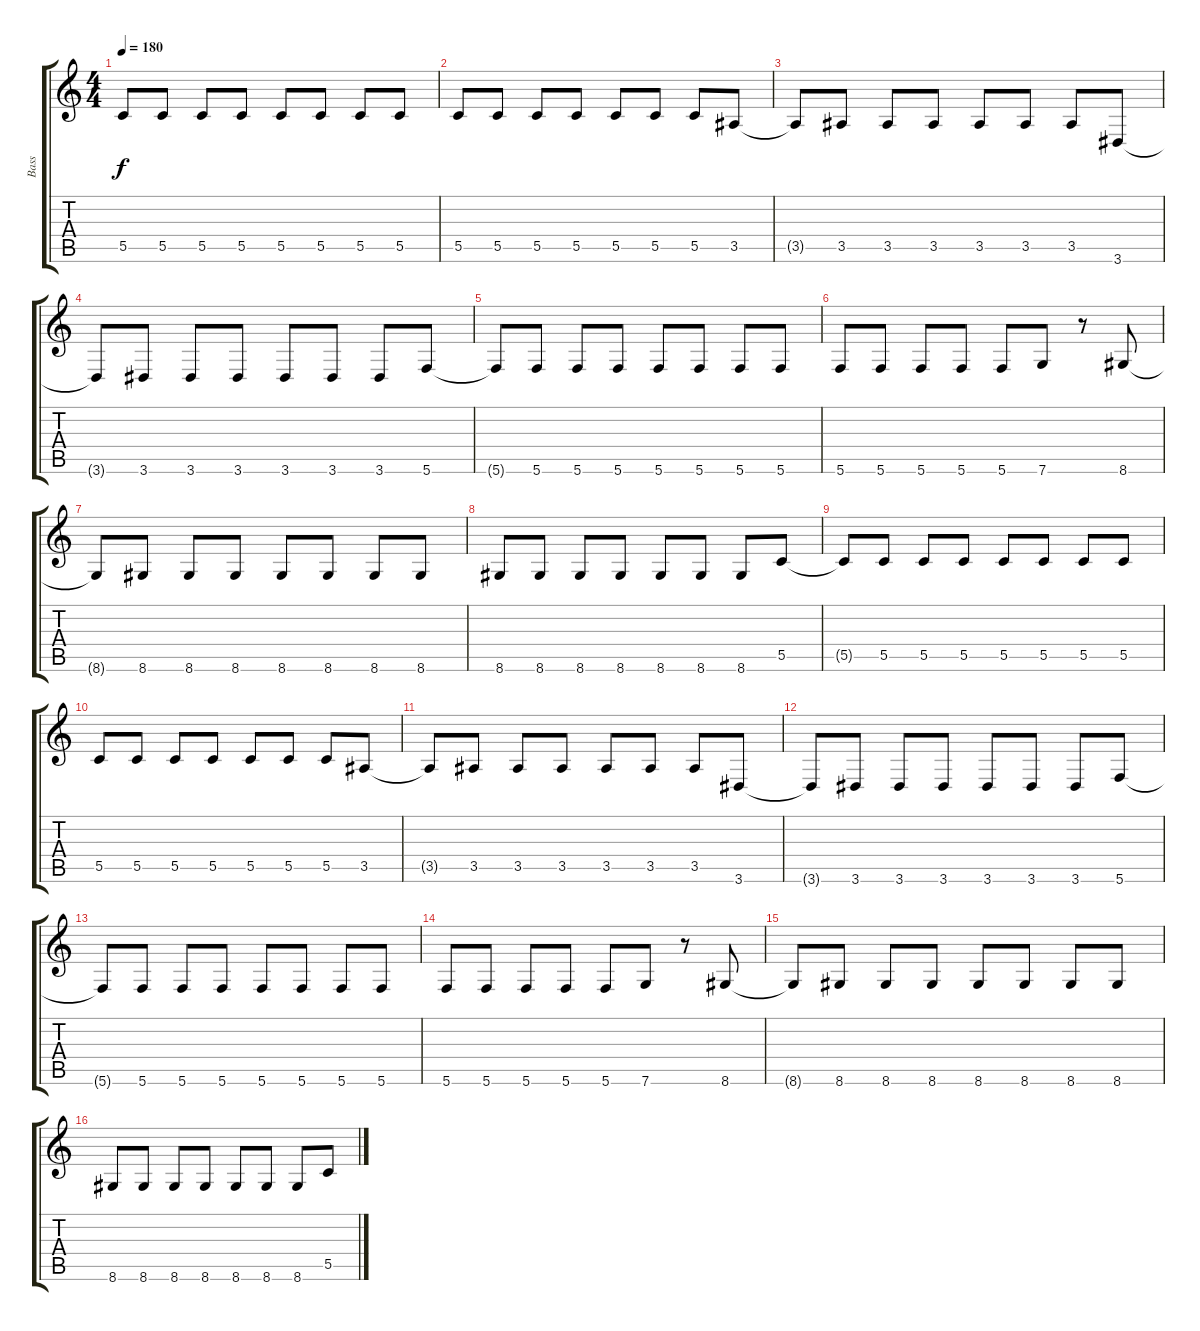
\track ("Bass" "Bass") {instrument electricbasspick}
\staff {score tabs}
\tuning (D4 A3 F3 C3 G2 C2) {hide}
\ts (4 4)
\tempo 180
\clef g2
\ks c
5.5{t}.8{dy f} 5.5.8 5.5.8 5.5.8 5.5.8 5.5.8 5.5.8 5.5.8 |
5.5.8 5.5.8 5.5.8 5.5.8 5.5.8 5.5.8 5.5.8 3.5.8 |
3.5{t}.8 3.5.8 3.5.8 3.5.8 3.5.8 3.5.8 3.5.8 3.6.8 |
3.6{t}.8 3.6.8 3.6.8 3.6.8 3.6.8 3.6.8 3.6.8 5.6.8 |
5.6{t}.8 5.6.8 5.6.8 5.6.8 5.6.8 5.6.8 5.6.8 5.6.8 |
5.6.8 5.6.8 5.6.8 5.6.8 5.6.8 7.6.8 r.8 8.6.8 |
8.6{t}.8 8.6.8 8.6.8 8.6.8 8.6.8 8.6.8 8.6.8 8.6.8 |
8.6.8 8.6.8 8.6.8 8.6.8 8.6.8 8.6.8 8.6.8 5.5.8 |
5.5{t}.8 5.5.8 5.5.8 5.5.8 5.5.8 5.5.8 5.5.8 5.5.8 |
5.5.8 5.5.8 5.5.8 5.5.8 5.5.8 5.5.8 5.5.8 3.5.8 |
3.5{t}.8 3.5.8 3.5.8 3.5.8 3.5.8 3.5.8 3.5.8 3.6.8 |
3.6{t}.8 3.6.8 3.6.8 3.6.8 3.6.8 3.6.8 3.6.8 5.6.8 |
5.6{t}.8 5.6.8 5.6.8 5.6.8 5.6.8 5.6.8 5.6.8 5.6.8 |
5.6.8 5.6.8 5.6.8 5.6.8 5.6.8 7.6.8 r.8 8.6.8 |
8.6{t}.8 8.6.8 8.6.8 8.6.8 8.6.8 8.6.8 8.6.8 8.6.8 |
8.6.8 8.6.8 8.6.8 8.6.8 8.6.8 8.6.8 8.6.8 5.5.8
